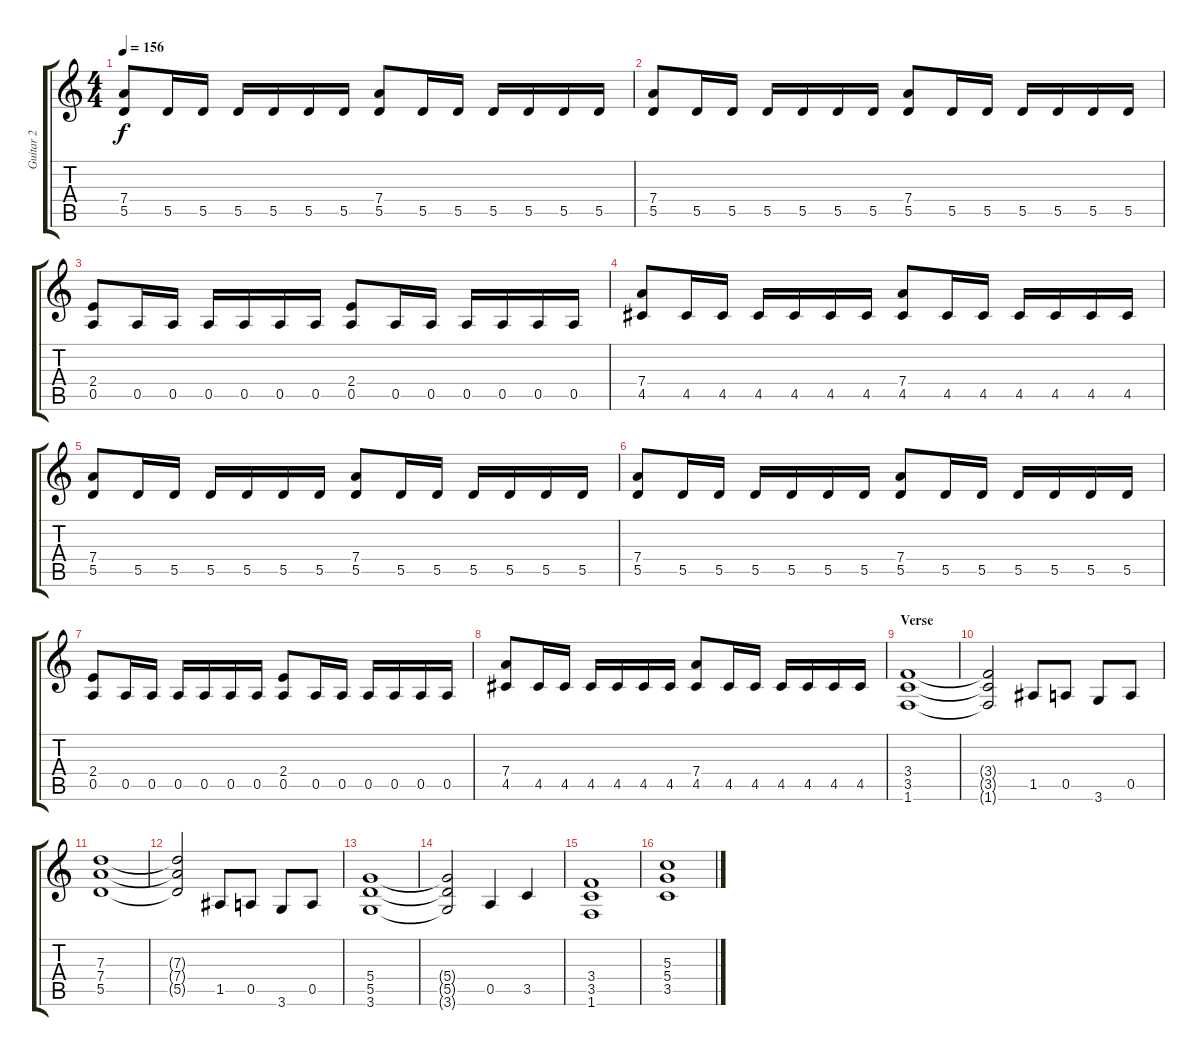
\track ("Guitar 2" "Guitar 2") {instrument distortionguitar}
\staff {score tabs}
\tuning (E4 B3 G3 D3 A2 E2) {hide}
\ts (4 4)
\tempo 156
\clef g2
\ks c
(7.4 5.5).8{dy f} 5.5.16 5.5.16 5.5.16 5.5.16 5.5.16 5.5.16 (7.4 5.5).8 5.5.16 5.5.16 5.5.16 5.5.16 5.5.16 5.5.16 |
(7.4 5.5).8 5.5.16 5.5.16 5.5.16 5.5.16 5.5.16 5.5.16 (7.4 5.5).8 5.5.16 5.5.16 5.5.16 5.5.16 5.5.16 5.5.16 |
(2.4 0.5).8 0.5.16 0.5.16 0.5.16 0.5.16 0.5.16 0.5.16 (2.4 0.5).8 0.5.16 0.5.16 0.5.16 0.5.16 0.5.16 0.5.16 |
(7.4 4.5).8 4.5.16 4.5.16 4.5.16 4.5.16 4.5.16 4.5.16 (7.4 4.5).8 4.5.16 4.5.16 4.5.16 4.5.16 4.5.16 4.5.16 |
(7.4 5.5).8 5.5.16 5.5.16 5.5.16 5.5.16 5.5.16 5.5.16 (7.4 5.5).8 5.5.16 5.5.16 5.5.16 5.5.16 5.5.16 5.5.16 |
(7.4 5.5).8 5.5.16 5.5.16 5.5.16 5.5.16 5.5.16 5.5.16 (7.4 5.5).8 5.5.16 5.5.16 5.5.16 5.5.16 5.5.16 5.5.16 |
(2.4 0.5).8 0.5.16 0.5.16 0.5.16 0.5.16 0.5.16 0.5.16 (2.4 0.5).8 0.5.16 0.5.16 0.5.16 0.5.16 0.5.16 0.5.16 |
(7.4 4.5).8 4.5.16 4.5.16 4.5.16 4.5.16 4.5.16 4.5.16 (7.4 4.5).8 4.5.16 4.5.16 4.5.16 4.5.16 4.5.16 4.5.16 |
\section ("" "Verse")
(3.4 3.5 1.6).1 |
(3.4{t} 3.5{t} 1.6{t}).2 1.5.8 0.5.8 3.6.8 0.5.8 |
(7.3 7.4 5.5).1 |
(7.3{t} 7.4{t} 5.5{t}).2 1.5.8 0.5.8 3.6.8 0.5.8 |
(5.4 5.5 3.6).1 |
(5.4{t} 5.5{t} 3.6{t}).2 0.5.4 3.5.4 |
(3.4 3.5 1.6).1 |
(5.3 5.4 3.5).1
